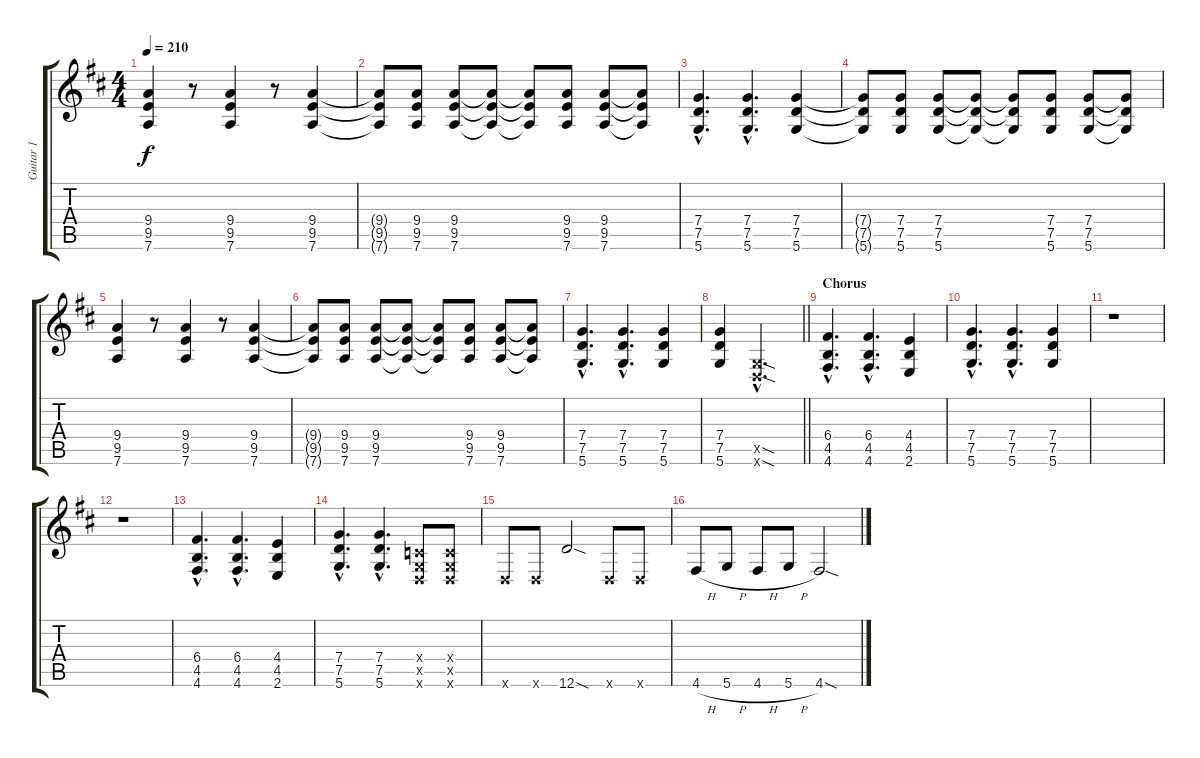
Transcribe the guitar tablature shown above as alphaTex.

\track ("Guitar 1" "Guitar 1") {instrument distortionguitar}
\staff {score tabs}
\tuning (D4 A3 F3 C3 G2 D2) {hide}
\ts (4 4)
\tempo 210
\clef g2
\ks d
(9.4 9.5 7.6).4{dy f} r.8 (9.4 9.5 7.6).4 r.8 (9.4 9.5 7.6).4 |
(9.4{t} 9.5{t} 7.6{t}).8 (9.4 9.5 7.6).8 (9.4 9.5 7.6).8 (9.4{t} 9.5{t} 7.6{t}).8 (9.4{t} 9.5{t} 7.6{t}).8 (9.4 9.5 7.6).8 (9.4 9.5 7.6).8 (9.4{t} 9.5{t} 7.6{t}).8 |
(7.4{hac} 7.5{hac} 5.6{hac}).4{d} (7.4{hac} 7.5{hac} 5.6{hac}).4{d} (7.4 7.5 5.6).4 |
(7.4{t} 7.5{t} 5.6{t}).8 (7.4 7.5 5.6).8 (7.4 7.5 5.6).8 (7.4{t} 7.5{t} 5.6{t}).8 (7.4{t} 7.5{t} 5.6{t}).8 (7.4 7.5 5.6).8 (7.4 7.5 5.6).8 (7.4{t} 7.5{t} 5.6{t}).8 |
(9.4 9.5 7.6).4 r.8 (9.4 9.5 7.6).4 r.8 (9.4 9.5 7.6).4 |
(9.4{t} 9.5{t} 7.6{t}).8 (9.4 9.5 7.6).8 (9.4 9.5 7.6).8 (9.4{t} 9.5{t} 7.6{t}).8 (9.4{t} 9.5{t} 7.6{t}).8 (9.4 9.5 7.6).8 (9.4 9.5 7.6).8 (9.4{t} 9.5{t} 7.6{t}).8 |
(7.4{hac} 7.5{hac} 5.6{hac}).4{d} (7.4{hac} 7.5{hac} 5.6{hac}).4{d} (7.4 7.5 5.6).4 |
\barLineRight lightlight
(7.4 7.5 5.6).4 (0.5{sod hac x} 0.6{sod hac x}).2{d} |
\section ("" "Chorus")
(6.4{hac} 4.5{hac} 4.6{hac}).4{d} (6.4{hac} 4.5{hac} 4.6{hac}).4{d} (4.4 4.5 2.6).4 |
(7.4{hac} 7.5{hac} 5.6{hac}).4{d} (7.4{hac} 7.5{hac} 5.6{hac}).4{d} (7.4 7.5 5.6).4 |
r.1 |
r.1 |
(6.4{hac} 4.5{hac} 4.6{hac}).4{d} (6.4{hac} 4.5{hac} 4.6{hac}).4{d} (4.4 4.5 2.6).4 |
(7.4{hac} 7.5{hac} 5.6{hac}).4{d} (7.4{hac} 7.5{hac} 5.6{hac}).4{d} (0.4{x} 0.5{x} 0.6{x}).8 (0.4{x} 0.5{x} 0.6{x}).8 |
0.6{x}.8 0.6{x}.8 12.6{sod}.2 0.6{x}.8 0.6{x}.8 |
4.6{h}.8 5.6{h}.8 4.6{h}.8 5.6{h}.8 4.6{sod}.2
